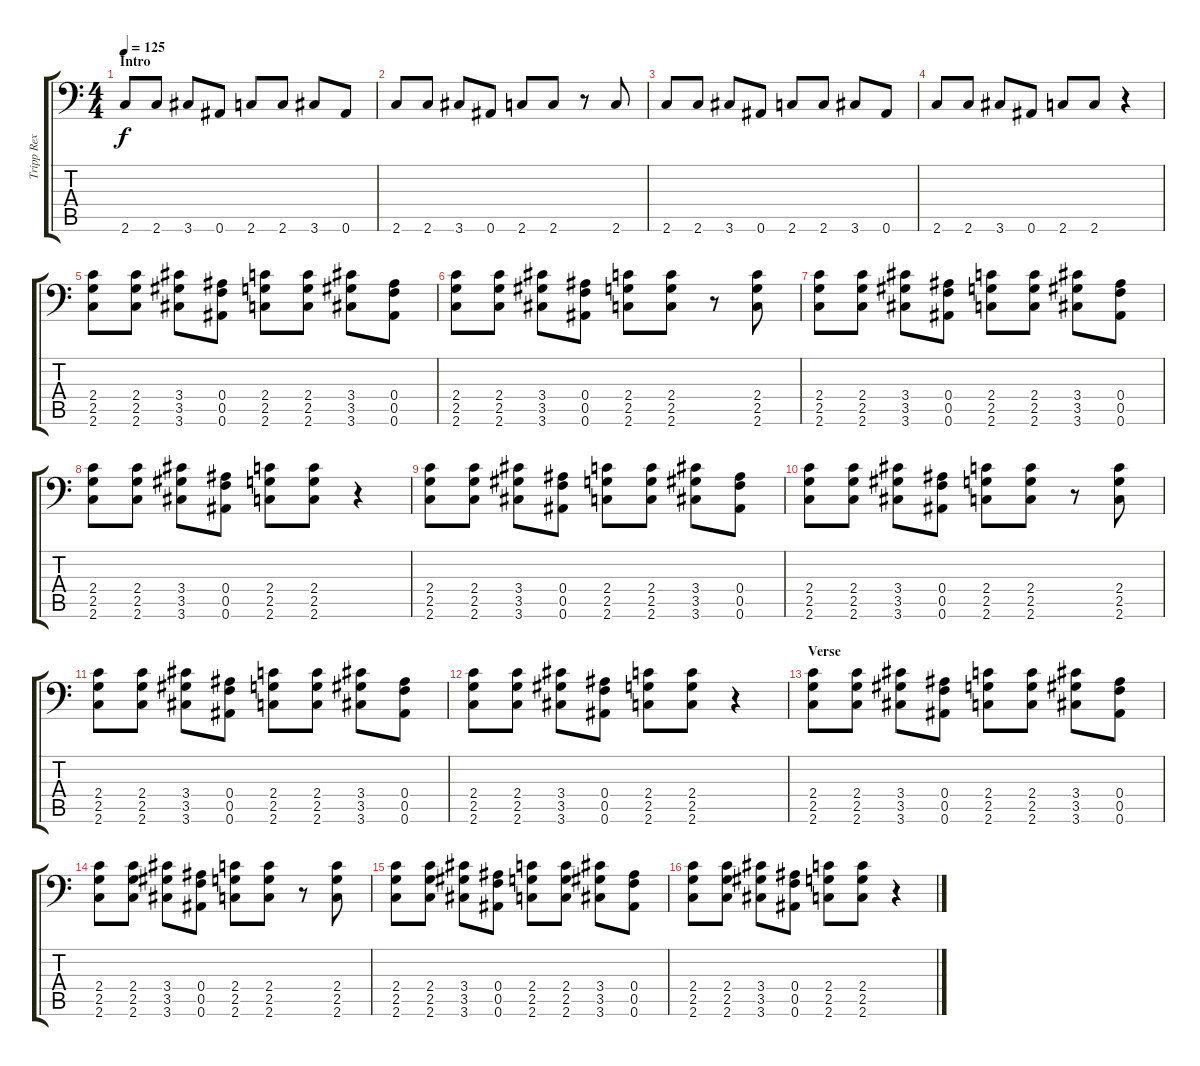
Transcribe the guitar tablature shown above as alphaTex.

\track ("Tripp Rex Eisen - Guitar" "Tripp Rex ") {instrument distortionguitar}
\staff {score tabs}
\tuning (C4 G3 Eb3 Bb2 F2 Bb1) {hide}
\ts (4 4)
\section ("" "Intro")
\tempo 125
\clef f4
\ks c
2.6.8{dy f instrument distortionguitar} 2.6.8 3.6.8 0.6.8 2.6.8 2.6.8 3.6.8 0.6.8 |
2.6.8 2.6.8 3.6.8 0.6.8 2.6.8 2.6.8 r.8 2.6.8 |
2.6.8 2.6.8 3.6.8 0.6.8 2.6.8 2.6.8 3.6.8 0.6.8 |
2.6.8 2.6.8 3.6.8 0.6.8 2.6.8 2.6.8 r.4 |
(2.4 2.5 2.6).8 (2.4 2.5 2.6).8 (3.4 3.5 3.6).8 (0.4 0.5 0.6).8 (2.4 2.5 2.6).8 (2.4 2.5 2.6).8 (3.4 3.5 3.6).8 (0.4 0.5 0.6).8 |
(2.4 2.5 2.6).8 (2.4 2.5 2.6).8 (3.4 3.5 3.6).8 (0.4 0.5 0.6).8 (2.4 2.5 2.6).8 (2.4 2.5 2.6).8 r.8 (2.4 2.5 2.6).8 |
(2.4 2.5 2.6).8 (2.4 2.5 2.6).8 (3.4 3.5 3.6).8 (0.4 0.5 0.6).8 (2.4 2.5 2.6).8 (2.4 2.5 2.6).8 (3.4 3.5 3.6).8 (0.4 0.5 0.6).8 |
(2.4 2.5 2.6).8 (2.4 2.5 2.6).8 (3.4 3.5 3.6).8 (0.4 0.5 0.6).8 (2.4 2.5 2.6).8 (2.4 2.5 2.6).8 r.4 |
(2.4 2.5 2.6).8 (2.4 2.5 2.6).8 (3.4 3.5 3.6).8 (0.4 0.5 0.6).8 (2.4 2.5 2.6).8 (2.4 2.5 2.6).8 (3.4 3.5 3.6).8 (0.4 0.5 0.6).8 |
(2.4 2.5 2.6).8 (2.4 2.5 2.6).8 (3.4 3.5 3.6).8 (0.4 0.5 0.6).8 (2.4 2.5 2.6).8 (2.4 2.5 2.6).8 r.8 (2.4 2.5 2.6).8 |
(2.4 2.5 2.6).8 (2.4 2.5 2.6).8 (3.4 3.5 3.6).8 (0.4 0.5 0.6).8 (2.4 2.5 2.6).8 (2.4 2.5 2.6).8 (3.4 3.5 3.6).8 (0.4 0.5 0.6).8 |
(2.4 2.5 2.6).8 (2.4 2.5 2.6).8 (3.4 3.5 3.6).8 (0.4 0.5 0.6).8 (2.4 2.5 2.6).8 (2.4 2.5 2.6).8 r.4 |
\section ("" "Verse")
(2.4 2.5 2.6).8 (2.4 2.5 2.6).8 (3.4 3.5 3.6).8 (0.4 0.5 0.6).8 (2.4 2.5 2.6).8 (2.4 2.5 2.6).8 (3.4 3.5 3.6).8 (0.4 0.5 0.6).8 |
(2.4 2.5 2.6).8 (2.4 2.5 2.6).8 (3.4 3.5 3.6).8 (0.4 0.5 0.6).8 (2.4 2.5 2.6).8 (2.4 2.5 2.6).8 r.8 (2.4 2.5 2.6).8 |
(2.4 2.5 2.6).8 (2.4 2.5 2.6).8 (3.4 3.5 3.6).8 (0.4 0.5 0.6).8 (2.4 2.5 2.6).8 (2.4 2.5 2.6).8 (3.4 3.5 3.6).8 (0.4 0.5 0.6).8 |
(2.4 2.5 2.6).8 (2.4 2.5 2.6).8 (3.4 3.5 3.6).8 (0.4 0.5 0.6).8 (2.4 2.5 2.6).8 (2.4 2.5 2.6).8 r.4
